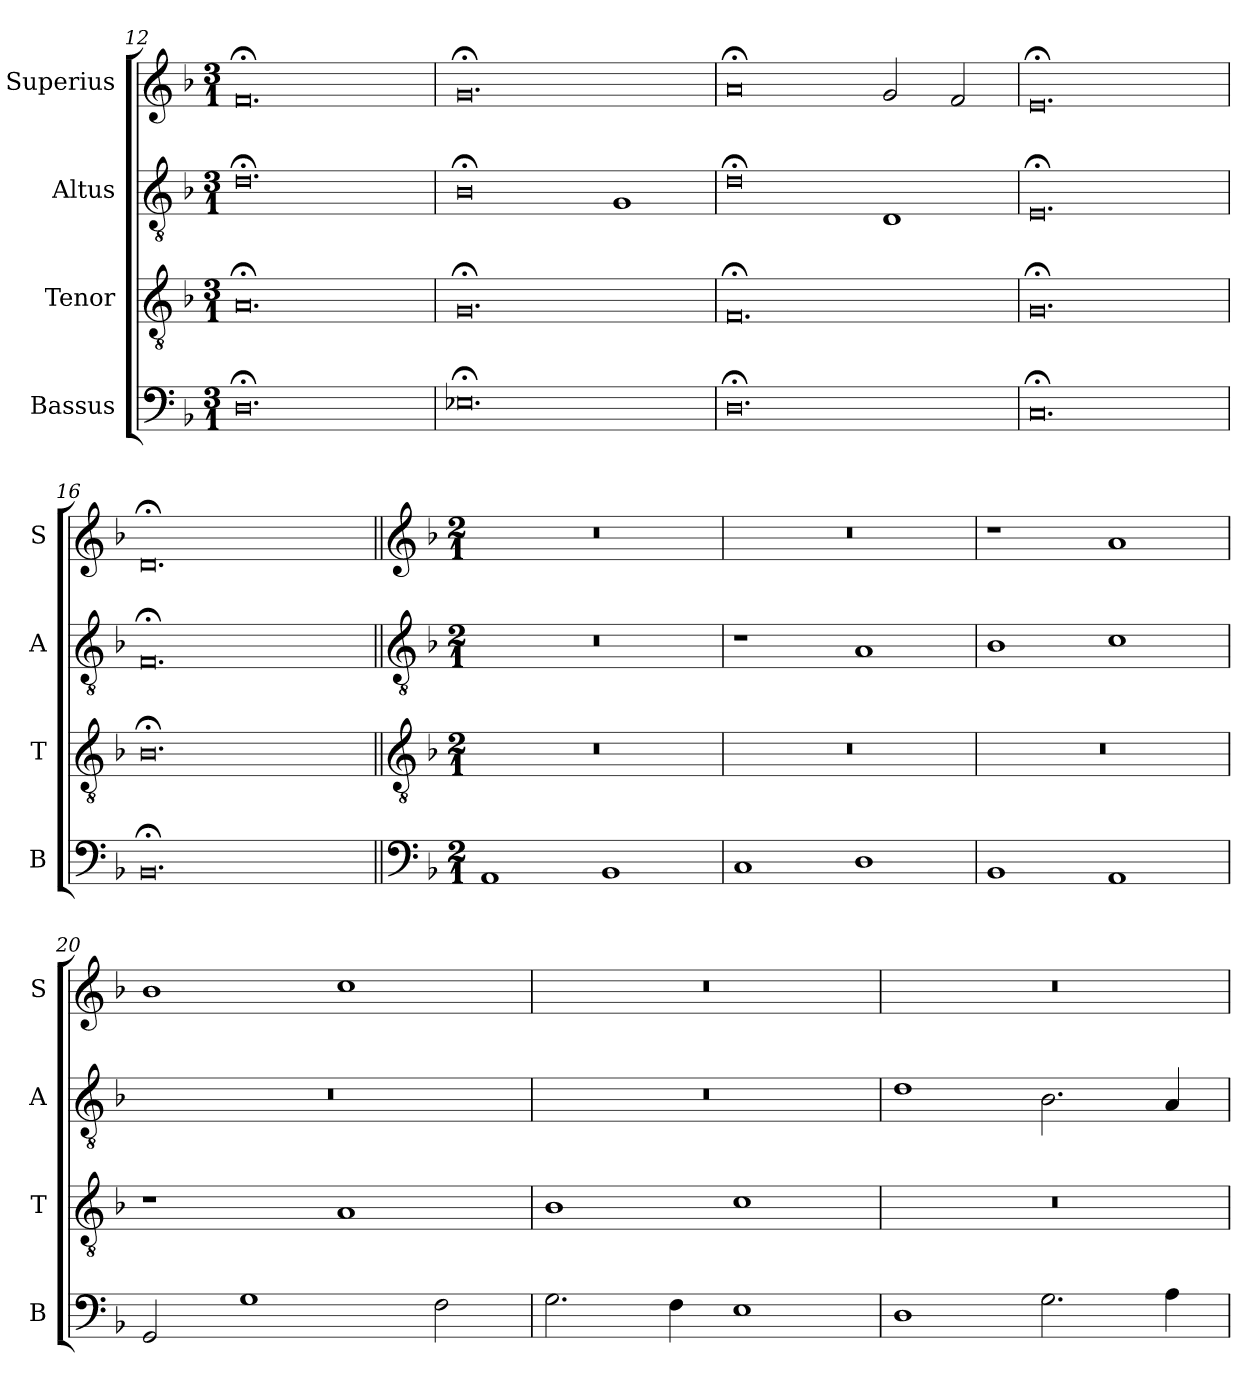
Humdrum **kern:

**kern	**kern	**kern	**kern
*part4	*part3	*part2	*part1
*staff4	*staff3	*staff2	*staff1
*I"Bassus	*I"Tenor	*I"Altus	*I"Superius
*I'B	*I'T	*I'A	*I'S
*clefF4	*clefGv2	*clefGv2	*clefG2
*k[b-]	*k[b-]	*k[b-]	*k[b-]
*M3/1	*M3/1	*M3/1	*M3/1
=12	=12	=12	=12
0.D;<	0.A;<	0.d;<	0.f;<
=13	=13	=13	=13
0.E-X;<	0.G;<	0B-;<	0.g;<
.	.	1G	.
=14	=14	=14	=14
0.D;<	0.F;<	0d;<	0a;<
.	.	1D	2g/
.	.	.	2f/
=15	=15	=15	=15
0.C;<	0.G;<	0.E;<	0.e;<
=16	=16	=16	=16
0.BB-;<	0.B-;<	0.F;<	0.d;<
!!LO:LB:g=z
=17||	=17||	=17||	=17||
*clefF4	*clefGv2	*clefGv2	*clefG2
*k[b-]	*k[b-]	*k[b-]	*k[b-]
*M2/1	*M2/1	*M2/1	*M2/1
1AA	0r	0r	0r
1BB-	.	.	.
=18	=18	=18	=18
1C	0r	1r	0r
1D	.	1A	.
=19	=19	=19	=19
1BB-	0r	1B-	1r
1AA	.	1c	1a
=20	=20	=20	=20
2GG/	1r	0r	1b-
1G	.	.	.
.	1A	.	1cc
2F\	.	.	.
=21	=21	=21	=21
2.G\	1B-	0r	0r
4F\	.	.	.
1E	1c	.	.
=22	=22	=22	=22
1D	0r	1d	0r
2.G\	.	2.B-\	.
4A\	.	4A/	.
=	=	=	=
*-	*-	*-	*-
